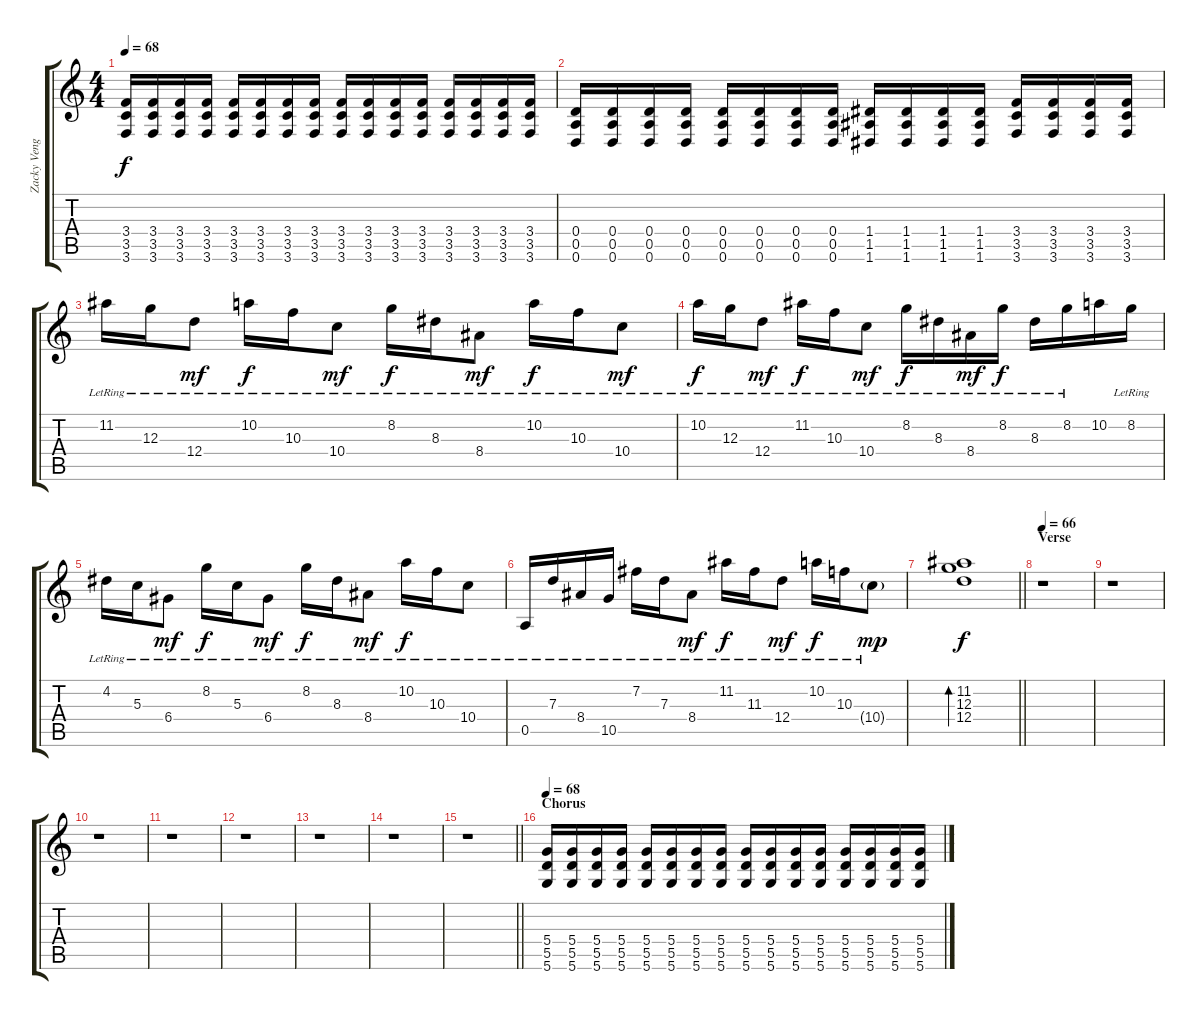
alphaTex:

\track ("Zacky Vengence" "Zacky Veng") {instrument distortionguitar}
\staff {score tabs}
\tuning (E4 B3 G3 D3 A2 D2) {hide}
\ts (4 4)
\tempo 68
\clef g2
\ks c
(3.4 3.5 3.6).16{dy f} (3.4 3.5 3.6).16 (3.4 3.5 3.6).16 (3.4 3.5 3.6).16 (3.4 3.5 3.6).16 (3.4 3.5 3.6).16 (3.4 3.5 3.6).16 (3.4 3.5 3.6).16 (3.4 3.5 3.6).16 (3.4 3.5 3.6).16 (3.4 3.5 3.6).16 (3.4 3.5 3.6).16 (3.4 3.5 3.6).16 (3.4 3.5 3.6).16 (3.4 3.5 3.6).16 (3.4 3.5 3.6).16 |
(0.4 0.5 0.6).16 (0.4 0.5 0.6).16 (0.4 0.5 0.6).16 (0.4 0.5 0.6).16 (0.4 0.5 0.6).16 (0.4 0.5 0.6).16 (0.4 0.5 0.6).16 (0.4 0.5 0.6).16 (1.4 1.5 1.6).16 (1.4 1.5 1.6).16 (1.4 1.5 1.6).16 (1.4 1.5 1.6).16 (3.4 3.5 3.6).16 (3.4 3.5 3.6).16 (3.4 3.5 3.6).16 (3.4 3.5 3.6).16 |
11.2{lr}.16{volume 11 instrument electricguitarjazz} 12.3{lr}.16 12.4{lr}.8{dy mf} 10.2{lr}.16{dy f} 10.3{lr}.16 10.4{lr}.8{dy mf} 8.2{lr}.16{dy f} 8.3{lr}.16 8.4{lr}.8{dy mf} 10.2{lr}.16{dy f} 10.3{lr}.16 10.4{lr}.8{dy mf} |
10.2{lr}.16{dy f} 12.3{lr}.16 12.4{lr}.8{dy mf} 11.2{lr}.16{dy f} 10.3{lr}.16 10.4{lr}.8{dy mf} 8.2{lr}.16{dy f} 8.3{lr}.16 8.4{lr}.16{dy mf} 8.2{lr}.16{dy f} 8.3{lr}.16 8.2{lr}.16 10.2.16 8.2{lr}.16 |
4.2{lr}.16 5.3{lr}.16 6.4{lr}.8{dy mf} 8.2{lr}.16{dy f} 5.3{lr}.16 6.4{lr}.8{dy mf} 8.2{lr}.16{dy f} 8.3{lr}.16 8.4{lr}.8{dy mf} 10.2{lr}.16{dy f} 10.3{lr}.16 10.4{lr}.8 |
0.5{lr}.16 7.3{lr}.16 8.4{lr}.16 10.5{lr}.16 7.2{lr}.16 7.3{lr}.16 8.4{lr}.8{dy mf} 11.2{lr}.16{dy f} 11.3{lr}.16 12.4{lr}.8{dy mf} 10.2{lr}.16{dy f} 10.3{lr}.16 10.4{g lr}.8{dy mp} |
\barLineRight lightlight
(11.2 12.3 12.4).1{bd 240 dy f} |
\section ("" "Verse")
\tempo 66
r.1 |
r.1 |
r.1 |
r.1 |
r.1 |
r.1 |
r.1 |
\barLineRight lightlight
r.1 |
\section ("" "Chorus")
\tempo 68
(5.4 5.5 5.6).16{volume 14 instrument distortionguitar} (5.4 5.5 5.6).16 (5.4 5.5 5.6).16 (5.4 5.5 5.6).16 (5.4 5.5 5.6).16 (5.4 5.5 5.6).16 (5.4 5.5 5.6).16 (5.4 5.5 5.6).16 (5.4 5.5 5.6).16 (5.4 5.5 5.6).16 (5.4 5.5 5.6).16 (5.4 5.5 5.6).16 (5.4 5.5 5.6).16 (5.4 5.5 5.6).16 (5.4 5.5 5.6).16 (5.4 5.5 5.6).16
